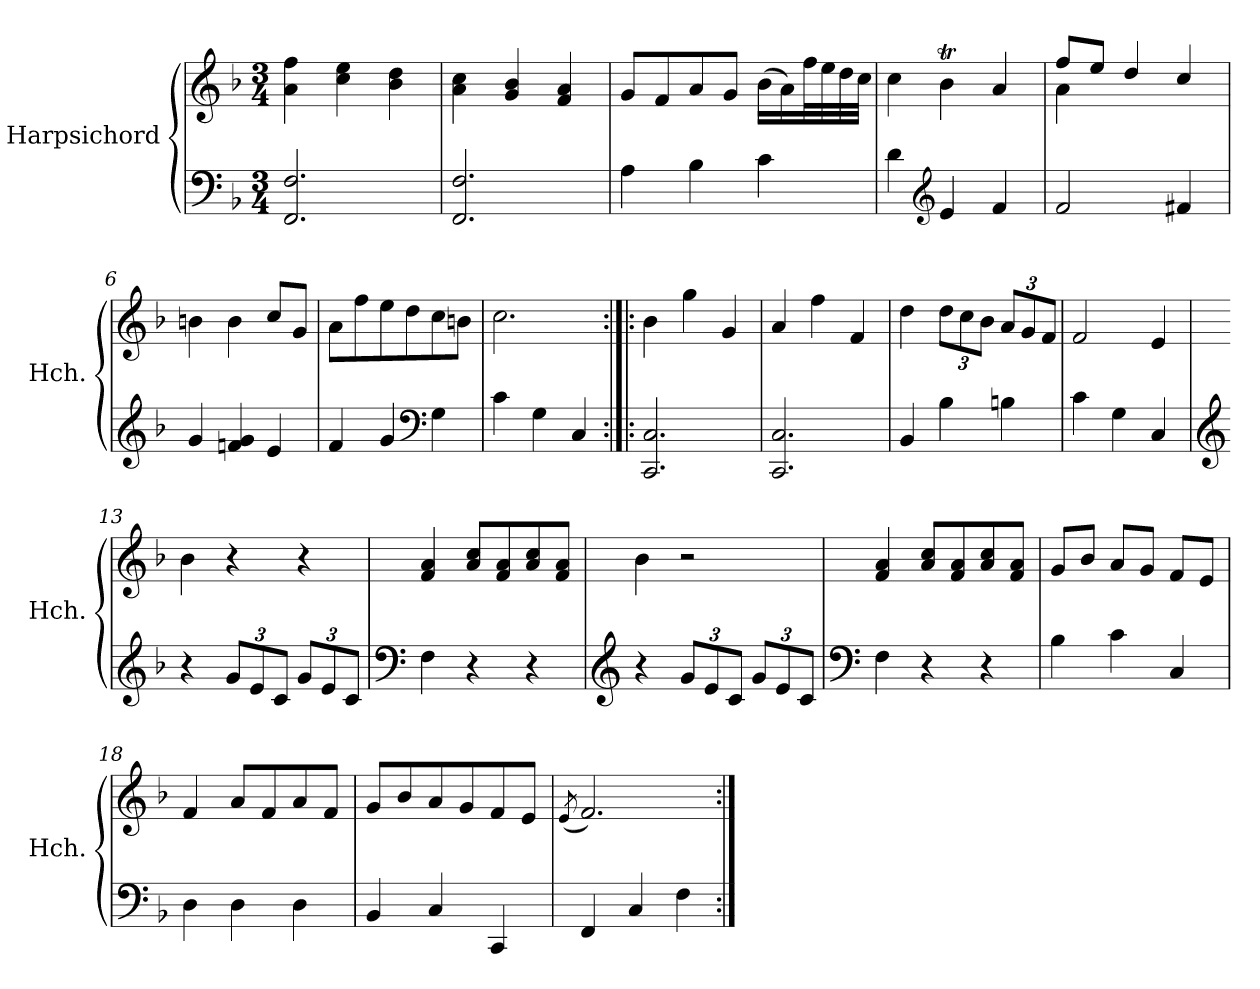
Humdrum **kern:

**kern	**kern
*part1	*part1
*staff2	*staff1
*I"Harpsichord	*
*I'Hch.	*
*clefF4	*clefG2
*k[b-]	*k[b-]
*M3/4	*M3/4
*MM115	*MM115
=1	=1
2.FF/ 2.F/	4a\ 4ff\
.	4cc\ 4ee\
.	4b-\ 4dd\
=2	=2
2.FF/ 2.F/	4a\ 4cc\
.	4g/ 4b-/
.	4f/ 4a/
=3	=3
4A\	8g/L
.	8f/
4B-\	8a/
.	8g/J
4c\	(>16b-\LL
.	16a\)
.	32ff\L
.	32ee\
.	32dd\
.	32cc\JJJ
=4	=4
4d\	4cc\
*clefG2	*
4e/	4b-T\
4f/	4a/
=5	=5
*	*^
2f/	8ff/L	4a\
.	8ee/J	.
.	4dd/	2ryy
4f#X/	4cc/	.
*	*v	*v
=6	=6
4g/	4bn\
4fn/ 4g/	4b\
4e/	8cc/L
.	8g/J
=7	=7
4f/	8a\L
.	8ff\
4g/	8ee\
.	8dd\
*clefF4	*
4G\	8cc\
.	8bn\J
=8	=8
4c\	2.cc\
4G\	.
4C/	.
!!LO:LB:g=z
=9:|!|:	=9:|!|:
2.CC/ 2.C/	4b-\
.	4gg\
.	4g/
=10	=10
2.CC/ 2.C/	4a/
.	4ff\
.	4f/
=11	=11
4BB-/	4dd\
*	*Xbrackettup
4B-\	12dd\L
.	12cc\
.	12b-\J
4Bn\	12a/L
.	12g/
.	12f/J
=12	=12
4c\	2f/
4G\	.
4C/	4e/
=13	=13
*clefG2	*
4r	4b-\
*Xbrackettup	*
12g/L	4r
12e/	.
12c/J	.
12g/L	4r
12e/	.
12c/J	.
=14	=14
*clefF4	*
4F\	4f/ 4a/
4r	8a/ 8cc/L
.	8f/ 8a/
4r	8a/ 8cc/
.	8f/ 8a/J
=15	=15
*clefG2	*
4r	4b-\
12g/L	2r
12e/	.
12c/J	.
12g/L	.
12e/	.
12c/J	.
=16	=16
*clefF4	*
4F\	4f/ 4a/
4r	8a/ 8cc/L
.	8f/ 8a/
4r	8a/ 8cc/
.	8f/ 8a/J
!!LO:LB:g=z
=17	=17
4B-\	8g/L
.	8b-/J
4c\	8a/L
.	8g/J
4C/	8f/L
.	8e/J
=18	=18
4D\	4f/
4D\	8a/L
.	8f/
4D\	8a/
.	8f/J
=19	=19
4BB-/	8g/L
.	8b-/
4C/	8a/
.	8g/
4CC/	8f/
.	8e/J
=20	=20
.	(<8qe/
4FF/	2.f/)
4C/	.
4F\	.
=:|!	=:|!
*-	*-
